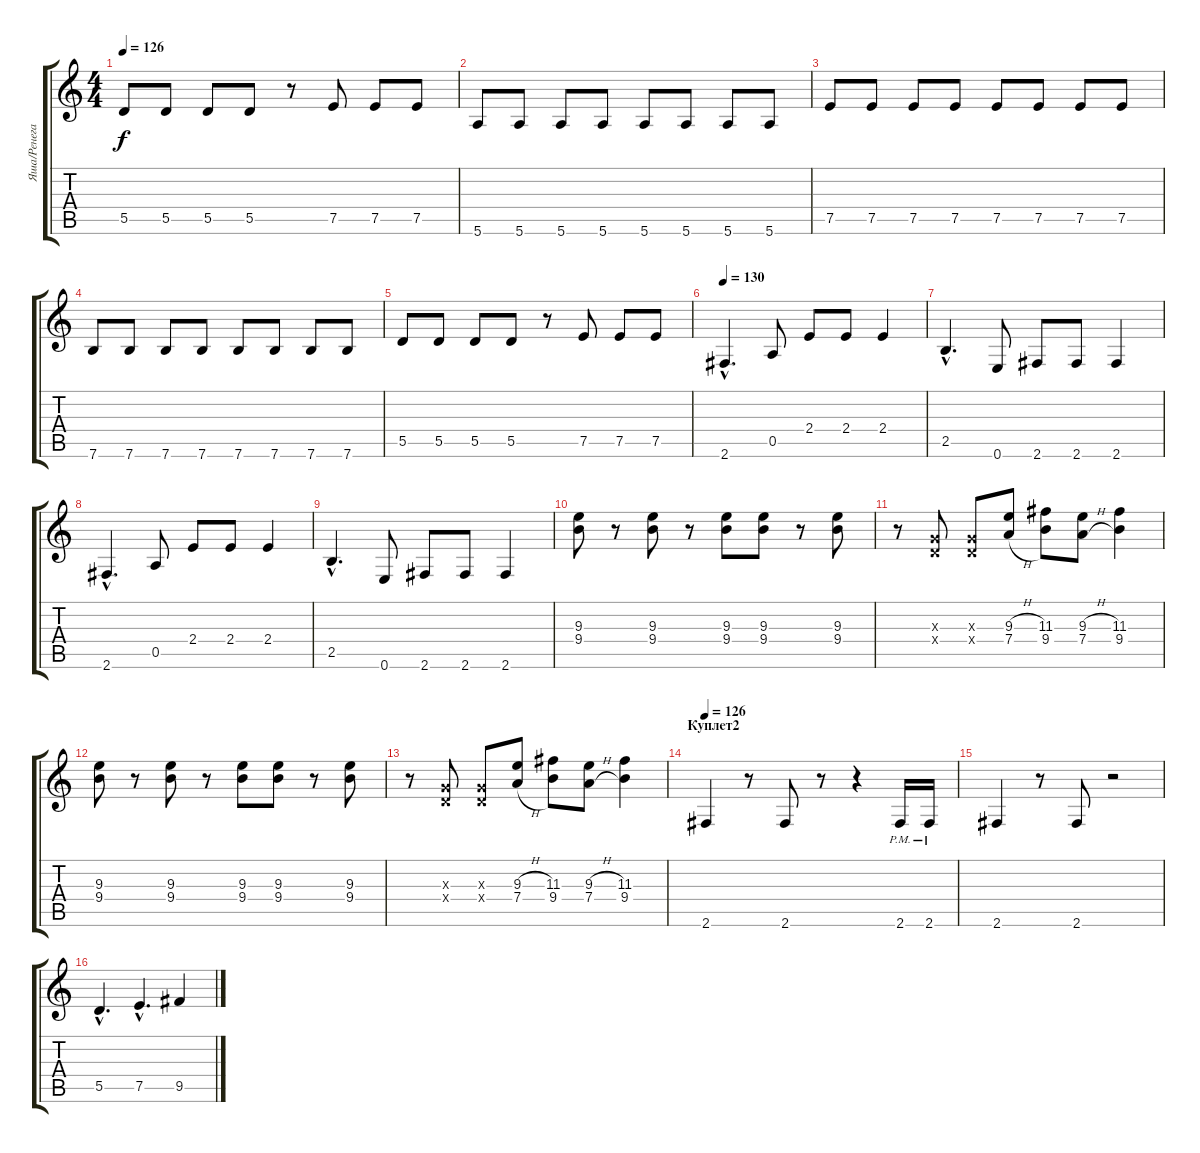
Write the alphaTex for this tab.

\track ("Яша/Ренегат" "Яша/Ренега") {instrument distortionguitar}
\staff {score tabs}
\tuning (E4 B3 G3 D3 A2 E2) {hide}
\ts (4 4)
\tempo 126
\clef g2
\ks c
5.5.8{dy f} 5.5.8 5.5.8 5.5.8 r.8 7.5.8 7.5.8 7.5.8 |
5.6.8 5.6.8 5.6.8 5.6.8 5.6.8 5.6.8 5.6.8 5.6.8 |
7.5.8 7.5.8 7.5.8 7.5.8 7.5.8 7.5.8 7.5.8 7.5.8 |
7.6.8 7.6.8 7.6.8 7.6.8 7.6.8 7.6.8 7.6.8 7.6.8 |
5.5.8 5.5.8 5.5.8 5.5.8 r.8 7.5.8 7.5.8 7.5.8 |
\tempo 130
2.6{hac}.4{d} 0.5.8 2.4.8 2.4.8 2.4.4 |
2.5{hac}.4{d} 0.6.8 2.6.8 2.6.8 2.6.4 |
2.6{hac}.4{d} 0.5.8 2.4.8 2.4.8 2.4.4 |
2.5{hac}.4{d} 0.6.8 2.6.8 2.6.8 2.6.4 |
(9.3 9.4).8{volume 8} r.8 (9.3 9.4).8 r.8 (9.3 9.4).8 (9.3 9.4).8 r.8 (9.3 9.4).8 |
r.8 (0.3{x} 0.4{x}).8 (0.3{x} 0.4{x}).8 (9.3{h} 7.4{h}).8 (11.3 9.4).8 (9.3{h} 7.4{h}).8 (11.3 9.4).4 |
(9.3 9.4).8 r.8 (9.3 9.4).8 r.8 (9.3 9.4).8 (9.3 9.4).8 r.8 (9.3 9.4).8 |
r.8 (0.3{x} 0.4{x}).8 (0.3{x} 0.4{x}).8 (9.3{h} 7.4{h}).8 (11.3 9.4).8 (9.3{h} 7.4{h}).8 (11.3 9.4).4 |
\section ("" "Куплет2")
\tempo 126
2.6.4 r.8 2.6.8 r.8 r.4 2.6{pm}.16 2.6{pm}.16 |
2.6.4 r.8 2.6.8 r.2 |
5.5{hac}.4{d} 7.5{hac}.4{d} 9.5{sl}.4
